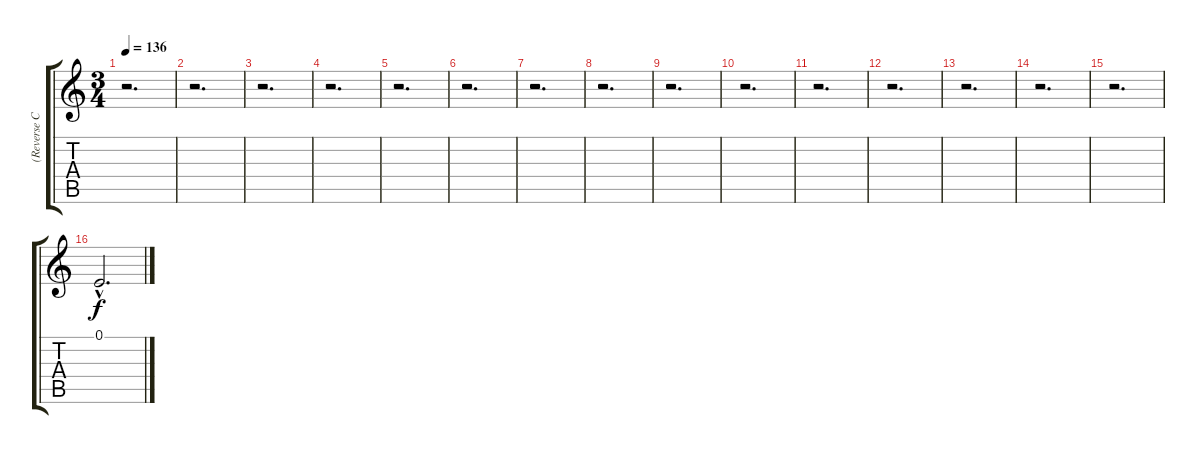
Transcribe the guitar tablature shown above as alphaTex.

\track ("(Reverse Cymbals)" "(Reverse C") {instrument reversecymbal}
\staff {score tabs}
\tuning (E4 B3 G3 D3 A2 E2) {hide}
\ts (3 4)
\tempo 136
\clef g2
\ks c
r.2{d dy f} |
r.2{d} |
r.2{d} |
r.2{d} |
r.2{d} |
r.2{d} |
r.2{d} |
r.2{d} |
r.2{d} |
r.2{d} |
r.2{d} |
r.2{d} |
r.2{d} |
r.2{d} |
r.2{d} |
0.1{hac}.2{d volume 11}
